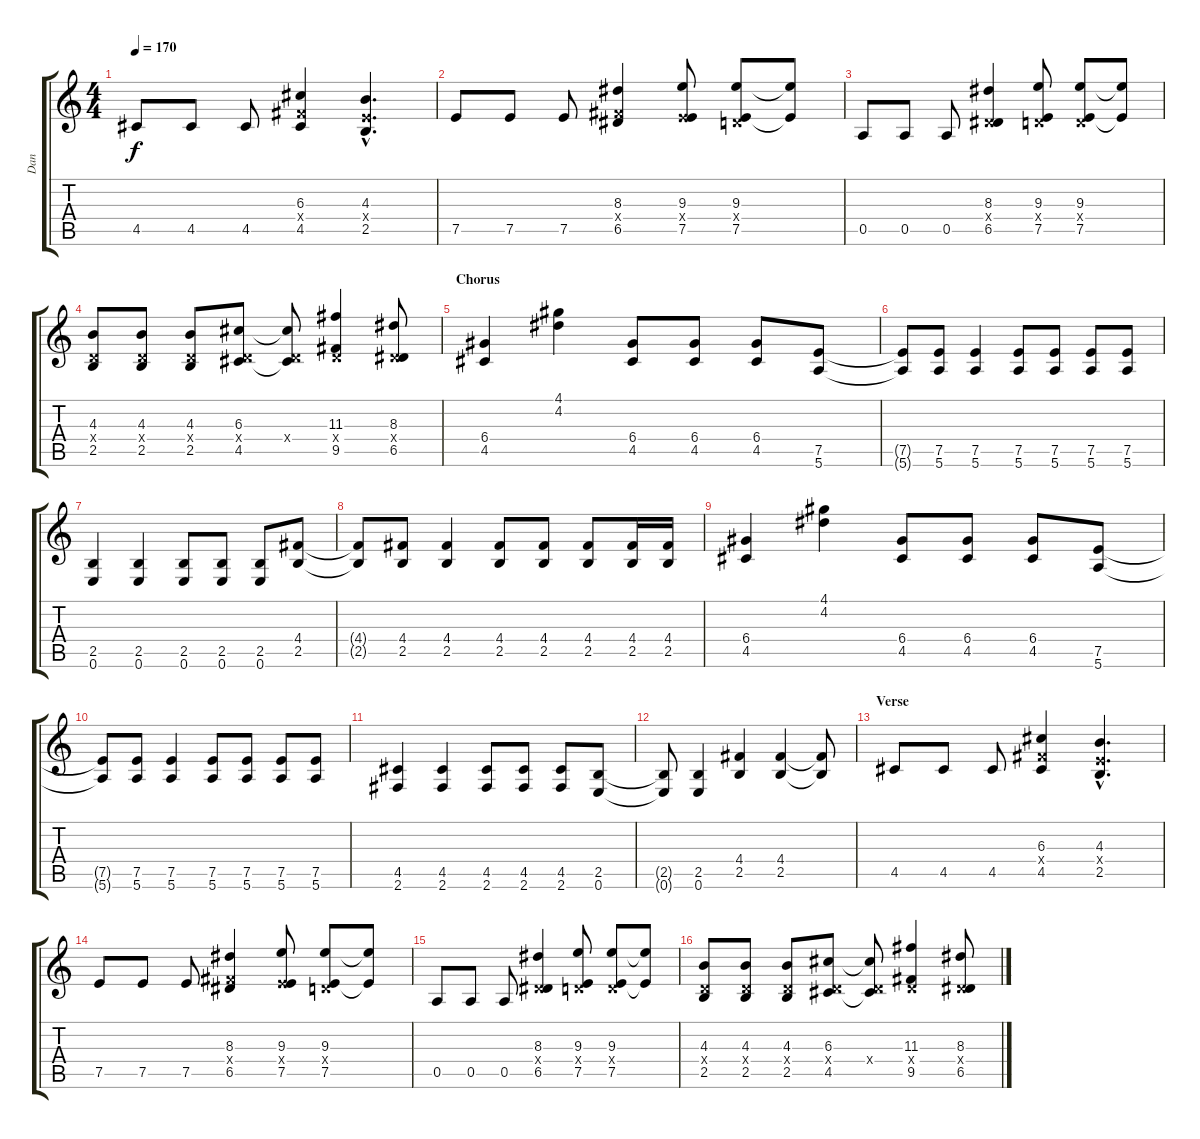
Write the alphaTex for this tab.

\track ("Dan" "Dan") {instrument distortionguitar}
\staff {score tabs}
\tuning (E4 B3 G3 D3 A2 E2) {hide}
\ts (4 4)
\tempo 170
\clef g2
\ks c
4.5.8{dy f} 4.5.8 4.5.8 (6.3 4.4{x} 4.5).4 (4.3{hac} 2.4{hac x} 2.5{hac}).4{d} |
7.5.8 7.5.8 7.5.8 (8.3 4.4{x} 6.5).4 (9.3 2.4{x} 7.5).8 (9.3 0.4{x} 7.5).8 (9.3{t} 7.5{t}).8 |
0.5.8 0.5.8 0.5.8 (8.3 0.4{x} 6.5).4 (9.3 0.4{x} 7.5).8 (9.3 0.4{x} 7.5).8 (9.3{t} 7.5{t}).8 |
(4.3 0.4{x} 2.5).8 (4.3 0.4{x} 2.5).8 (4.3 0.4{x} 2.5).8 (6.3 0.4{x} 4.5).8 (6.3{t} 0.4{x} 4.5{t}).8 (11.3 0.4{x} 9.5).4 (8.3 0.4{x} 6.5).8 |
\section ("" "Chorus")
(6.4 4.5).4 (4.1 4.2).4 (6.4 4.5).8 (6.4 4.5).8 (6.4 4.5).8 (7.5 5.6).8 |
(7.5{t} 5.6{t}).8 (7.5 5.6).8 (7.5 5.6).4 (7.5 5.6).8 (7.5 5.6).8 (7.5 5.6).8 (7.5 5.6).8 |
(2.5 0.6).4 (2.5 0.6).4 (2.5 0.6).8 (2.5 0.6).8 (2.5 0.6).8 (4.4 2.5).8 |
(4.4{t} 2.5{t}).8 (4.4 2.5).8 (4.4 2.5).4 (4.4 2.5).8 (4.4 2.5).8 (4.4 2.5).8 (4.4 2.5).16 (4.4 2.5).16 |
(6.4 4.5).4 (4.1 4.2).4 (6.4 4.5).8 (6.4 4.5).8 (6.4 4.5).8 (7.5 5.6).8 |
(7.5{t} 5.6{t}).8 (7.5 5.6).8 (7.5 5.6).4 (7.5 5.6).8 (7.5 5.6).8 (7.5 5.6).8 (7.5 5.6).8 |
(4.5 2.6).4 (4.5 2.6).4 (4.5 2.6).8 (4.5 2.6).8 (4.5 2.6).8 (2.5 0.6).8 |
(2.5{t} 0.6{t}).8 (2.5 0.6).4 (4.4 2.5).4 (4.4 2.5).4 (4.4{t} 2.5{t}).8 |
\section ("" "Verse")
4.5.8 4.5.8 4.5.8 (6.3 4.4{x} 4.5).4 (4.3{hac} 2.4{hac x} 2.5{hac}).4{d} |
7.5.8 7.5.8 7.5.8 (8.3 4.4{x} 6.5).4 (9.3 2.4{x} 7.5).8 (9.3 0.4{x} 7.5).8 (9.3{t} 7.5{t}).8 |
0.5.8 0.5.8 0.5.8 (8.3 0.4{x} 6.5).4 (9.3 0.4{x} 7.5).8 (9.3 0.4{x} 7.5).8 (9.3{t} 7.5{t}).8 |
(4.3 0.4{x} 2.5).8 (4.3 0.4{x} 2.5).8 (4.3 0.4{x} 2.5).8 (6.3 0.4{x} 4.5).8 (6.3{t} 0.4{x} 4.5{t}).8 (11.3 0.4{x} 9.5).4 (8.3 0.4{x} 6.5).8
